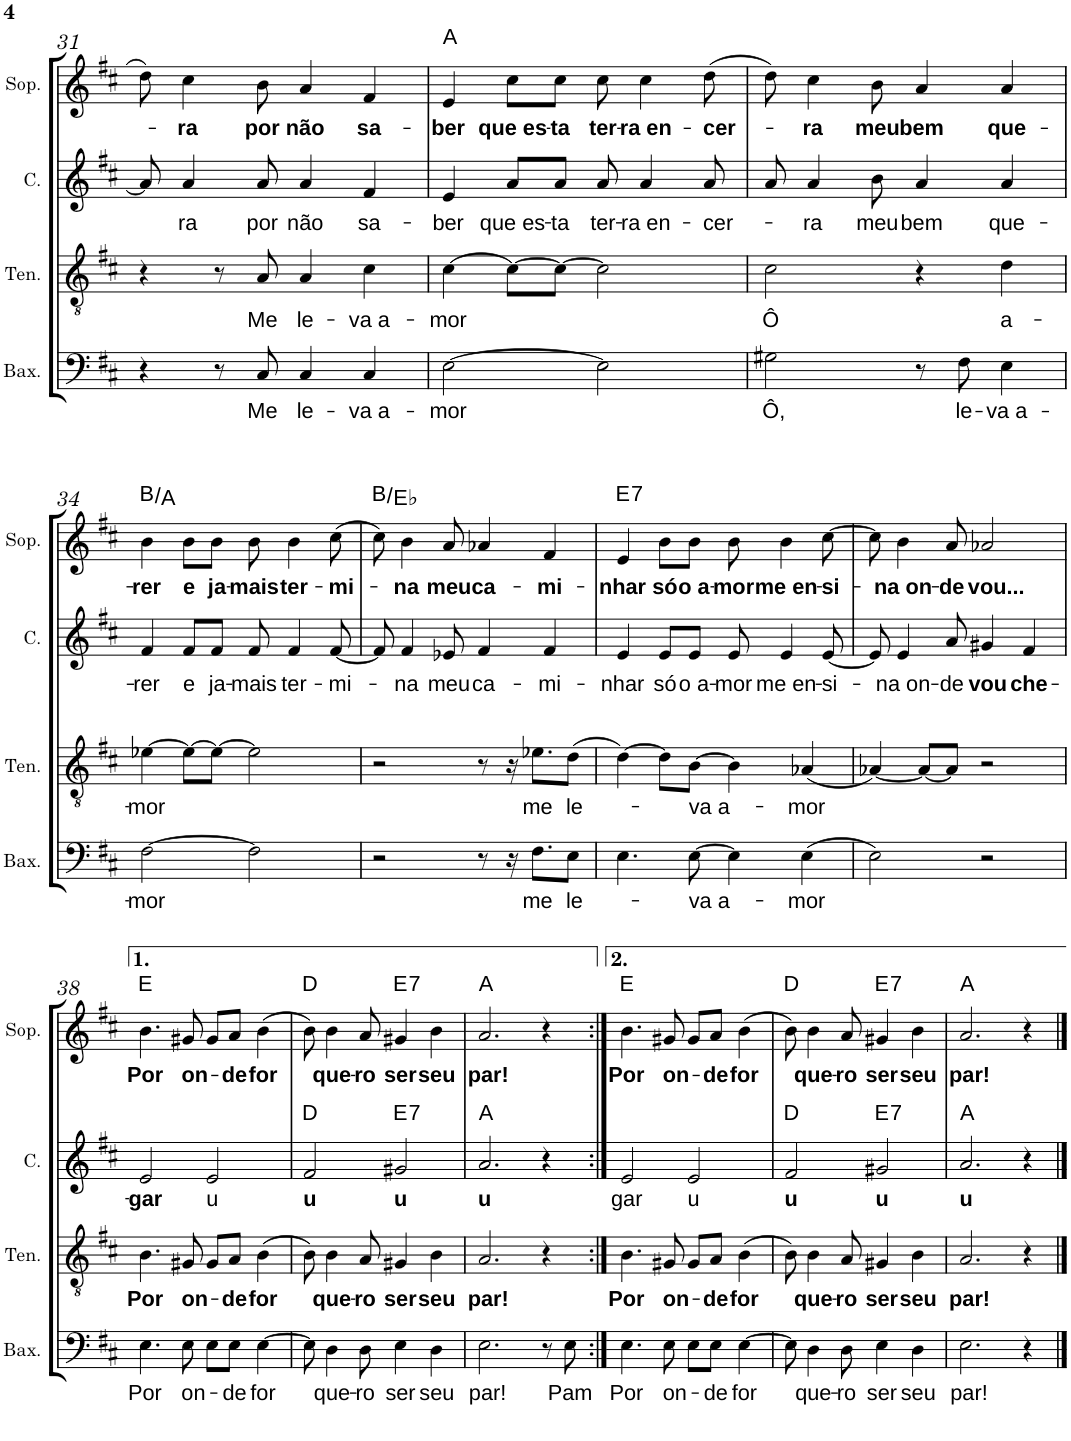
**kern	**text	**kern	**text	**harte	**kern	**text	**harte	**kern	**text	**harte
*part4	*part4	*part3	*part3	*part3	*part2	*part2	*part2	*part1	*part1	*part1
*staff4	*staff4	*staff3	*staff3	*	*staff2	*staff2	*	*staff1	*staff1	*
*I"Baixo	*	*I"Tenor	*	*	*I"Contralto	*	*	*I"Soprano	*	*
*I'Bax.	*	*I'Ten.	*	*	*I'C.	*	*	*I'Sop.	*	*
!!LO:PB:g=z
*clefF4	*	*clefGv2	*	*	*clefG2	*	*	*clefG2	*	*
*k[f#c#]	*	*k[f#c#]	*	*	*k[f#c#]	*	*	*k[f#c#]	*	*
*M4/4	*	*M4/4	*	*	*M4/4	*	*	*M4/4	*	*
=31	=31	=31	=31	=31	=31	=31	=31	=31	=31	=31
4r	.	4r	.	.	8a/]	.	.	8dd\	.	.
!	!	!	!	!	!	!LO:LY:b	!	!	!LO:LY:b	!
.	.	.	.	.	4a/	-ra	.	4cc#\	-ra	.
8r	.	8r	.	.	.	.	.	.	.	.
!	!LO:LY:b	!	!LO:LY:b	!	!	!LO:LY:b	!	!	!LO:LY:b	!
8C#/	Me	8A/	Me	.	8a/	por	.	8b\	por	.
!	!LO:LY:b	!	!LO:LY:b	!	!	!LO:LY:b	!	!	!LO:LY:b	!
4C#/	le-	4A/	le-	.	4a/	não	.	4a/	não	.
!	!LO:LY:b	!	!LO:LY:b	!	!	!LO:LY:b	!	!	!LO:LY:b	!
4C#/	-va a-	4c#\	-va a-	.	4f#/	sa-	.	4f#/	sa-	.
=32	=32	=32	=32	=32	=32	=32	=32	=32	=32	=32
!	!LO:LY:b	!	!LO:LY:b	!	!	!LO:LY:b	!	!	!LO:LY:b	!
[2E\	-mor	[4c#\	-mor	.	4e/	-ber	.	4e/	-ber	A:maj
!	!	!	!	!	!	!LO:LY:b	!	!	!LO:LY:b	!
.	.	8c#\L_	.	.	8a/L	que es-	.	8cc#\L	que es-	.
!	!	!	!	!	!	!LO:LY:b	!	!	!LO:LY:b	!
.	.	8c#\J_	.	.	8a/J	-ta	.	8cc#\J	-ta	.
!	!	!	!	!	!	!LO:LY:b	!	!	!LO:LY:b	!
2E\]	.	2c#\]	.	.	8a/	ter-	.	8cc#\	ter-	.
!	!	!	!	!	!	!LO:LY:b	!	!	!LO:LY:b	!
.	.	.	.	.	4a/	-ra en-	.	4cc#\	-ra en-	.
!	!	!	!	!	!	!LO:LY:b	!	!	!LO:LY:b	!
.	.	.	.	.	8a/	-cer-	.	(>8dd\	-cer-	.
=33	=33	=33	=33	=33	=33	=33	=33	=33	=33	=33
!	!LO:LY:b	!	!LO:LY:b	!	!	!	!	!	!	!
2G#X\	Ô,	2c#\	Ô	.	8a/	.	.	8dd\)	.	.
!	!	!	!	!	!	!LO:LY:b	!	!	!LO:LY:b	!
.	.	.	.	.	4a/	-ra	.	4cc#\	-ra	.
!	!	!	!	!	!	!LO:LY:b	!	!	!LO:LY:b	!
.	.	.	.	.	8b\	meu	.	8b\	meu	.
!	!	!	!	!	!	!LO:LY:b	!	!	!LO:LY:b	!
8r	.	4r	.	.	4a/	bem	.	4a/	bem	.
!	!LO:LY:b	!	!	!	!	!	!	!	!	!
8F#\	le-	.	.	.	.	.	.	.	.	.
!	!LO:LY:b	!	!LO:LY:b	!	!	!LO:LY:b	!	!	!LO:LY:b	!
4E\	-va a-	4d\	a-	.	4a/	que-	.	4a/	que-	.
!!LO:LB:g=z
=34	=34	=34	=34	=34	=34	=34	=34	=34	=34	=34
!	!LO:LY:b	!	!LO:LY:b	!	!	!LO:LY:b	!	!	!LO:LY:b	!
[2F#\	-mor	[4e-X\	-mor	.	4f#/	-rer	.	4b\	-rer	B:maj/b7
!	!	!	!	!	!	!LO:LY:b	!	!	!LO:LY:b	!
.	.	8e-\L_	.	.	8f#/L	e	.	8b\L	e	.
!	!	!	!	!	!	!LO:LY:b	!	!	!LO:LY:b	!
.	.	8e-\J_	.	.	8f#/J	ja-	.	8b\J	ja-	.
!	!	!	!	!LO:H:kt=N.C.	!	!LO:LY:b	!	!	!LO:LY:b	!
2F#\]	.	2e-\]	.	N	8f#/	-mais	.	8b\	-mais	.
!	!	!	!	!	!	!LO:LY:b	!	!	!LO:LY:b	!
.	.	.	.	.	4f#/	ter-	.	4b\	ter-	.
!	!	!	!	!	!	!LO:LY:b	!	!	!LO:LY:b	!
.	.	.	.	.	[8f#/	-mi-	.	(>8cc#\	-mi-	.
=35	=35	=35	=35	=35	=35	=35	=35	=35	=35	=35
2r	.	2r	.	.	8f#/]	.	.	8cc#\)	.	B:maj/b4
!	!	!	!	!	!	!LO:LY:b	!	!	!LO:LY:b	!
.	.	.	.	.	4f#/	na	.	4b\	-na	.
!	!	!	!	!	!	!LO:LY:b	!	!	!LO:LY:b	!
.	.	.	.	.	8e-X/	meu	.	8a/	meu	.
!	!	!	!	!	!	!LO:LY:b	!	!	!LO:LY:b	!
8r	.	8r	.	.	4f#/	ca-	.	4a-X/	ca-	.
16r	.	16r	.	.	.	.	.	.	.	.
!	!LO:LY:b	!	!LO:LY:b	!	!	!	!	!	!	!
8.F#\L	me	8.e-X\L	me	.	.	.	.	.	.	.
!	!	!	!	!	!	!LO:LY:b	!	!	!LO:LY:b	!
.	.	.	.	.	4f#/	-mi-	.	4f#/	-mi-	.
!	!LO:LY:b	!	!LO:LY:b	!	!	!	!	!	!	!
8E\J	le-	(>8d\J	le-	.	.	.	.	.	.	.
=36	=36	=36	=36	=36	=36	=36	=36	=36	=36	=36
!	!	!	!	!	!	!LO:LY:b	!	!	!LO:LY:b	!LO:H:kt=7
4.E\	.	[4d\)	.	.	4e/	-nhar	.	4e/	-nhar	E:7
!	!	!	!	!	!	!LO:LY:b	!	!	!LO:LY:b	!
.	.	8d\L]	.	.	8e/L	só	.	8b\L	só	.
!	!LO:LY:b	!	!LO:LY:b	!	!	!LO:LY:b	!	!	!LO:LY:b	!
[8E\	-va a-	[8B\J	va a-	.	8e/J	o a-	.	8b\J	o a-	.
!	!	!	!	!	!	!LO:LY:b	!	!	!LO:LY:b	!
4E\]	.	4B\]	.	.	8e/	-mor	.	8b\	-mor	.
!	!	!	!	!	!	!LO:LY:b	!	!	!LO:LY:b	!
.	.	.	.	.	4e/	me en-	.	4b\	me en-	.
!	!LO:LY:b	!	!LO:LY:b	!	!	!	!	!	!	!
(>4E\	mor	(<4A-X/	-mor	.	.	.	.	.	.	.
!	!	!	!	!	!	!LO:LY:b	!	!	!LO:LY:b	!
.	.	.	.	.	[8e/	-si-	.	[8cc#\	-si-	.
=37	=37	=37	=37	=37	=37	=37	=37	=37	=37	=37
2E\)	.	[4A-X/)	.	.	8e/]	.	.	8cc#\]	.	.
!	!	!	!	!	!	!LO:LY:b	!	!	!LO:LY:b	!
.	.	.	.	.	4e/	-na on-	.	4b\	-na on-	.
.	.	8A-/L_	.	.	.	.	.	.	.	.
!	!	!	!	!	!	!LO:LY:b	!	!	!LO:LY:b	!
.	.	8A-/J]	.	.	8a/	-de	.	8a/	-de	.
!	!	!	!	!	!	!LO:LY:b	!	!	!LO:LY:b	!
2r	.	2r	.	.	4g#X/	vou	.	2a-X/	vou...	.
!	!	!	!	!	!	!LO:LY:b	!	!	!	!
.	.	.	.	.	4f#/	che-	.	.	.	.
!!LO:LB:g=z
=38	=38	=38	=38	=38	=38	=38	=38	=38	=38	=38
!	!LO:LY:b	!	!LO:LY:b	!	!	!LO:LY:b	!	!	!LO:LY:b	!
4.E\	Por	4.B\	Por	.	2e/	-gar	.	4.b\	Por	E:maj
!	!LO:LY:b	!	!LO:LY:b	!	!	!	!	!	!LO:LY:b	!
8E\	on-	8G#X/	on-	.	.	.	.	8g#X/	on-	.
!	!	!	!	!	!	!LO:LY:b	!	!	!	!
8E\L	.	8G#/L	.	.	2e/	u	.	8g#/L	.	.
!	!LO:LY:b	!	!LO:LY:b	!	!	!	!	!	!LO:LY:b	!
8E\J	-de	8A/J	-de	.	.	.	.	8a/J	-de	.
!	!LO:LY:b	!	!LO:LY:b	!	!	!	!	!	!LO:LY:b	!
[4E\	for	(>4B\	for	.	.	.	.	(>4b\	for	.
=39	=39	=39	=39	=39	=39	=39	=39	=39	=39	=39
!	!	!	!	!	!	!LO:LY:b	!	!	!	!
8E\]	.	8B\)	.	.	2f#/	u	D:maj	8b\)	.	D:maj
!	!LO:LY:b	!	!LO:LY:b	!	!	!	!	!	!LO:LY:b	!
4D\	que-	4B\	que-	.	.	.	.	4b\	que-	.
!	!LO:LY:b	!	!LO:LY:b	!	!	!	!	!	!LO:LY:b	!
8D\	-ro	8A/	-ro	.	.	.	.	8a/	-ro	.
!	!LO:LY:b	!	!LO:LY:b	!	!	!LO:LY:b	!LO:H:kt=7	!	!LO:LY:b	!LO:H:kt=7
4E\	ser	4G#X/	ser	.	2g#X/	u	E:7	4g#X/	ser	E:7
!	!LO:LY:b	!	!LO:LY:b	!	!	!	!	!	!LO:LY:b	!
4D\	seu	4B\	seu	.	.	.	.	4b\	seu	.
=40	=40	=40	=40	=40	=40	=40	=40	=40	=40	=40
!	!LO:LY:b	!	!LO:LY:b	!	!	!LO:LY:b	!	!	!LO:LY:b	!
2.E\	par!	2.A/	par!	.	2.a/	u	A:maj	2.a/	par!	A:maj
8r	.	4r	.	.	4r	.	.	4r	.	.
!	!LO:LY:b	!	!	!	!	!	!	!	!	!
8E\	Pam	.	.	.	.	.	.	.	.	.
=41:|!	=41:|!	=41:|!	=41:|!	=41:|!	=41:|!	=41:|!	=41:|!	=41:|!	=41:|!	=41:|!
!	!LO:LY:b	!	!LO:LY:b	!	!	!LO:LY:b	!	!	!LO:LY:b	!
4.E\	Por	4.B\	Por	.	2e/	gar	.	4.b\	Por	E:maj
!	!LO:LY:b	!	!LO:LY:b	!	!	!	!	!	!LO:LY:b	!
8E\	on-	8G#X/	on-	.	.	.	.	8g#X/	on-	.
!	!	!	!	!	!	!LO:LY:b	!	!	!	!
8E\L	.	8G#/L	.	.	2e/	u	.	8g#/L	.	.
!	!LO:LY:b	!	!LO:LY:b	!	!	!	!	!	!LO:LY:b	!
8E\J	-de	8A/J	-de	.	.	.	.	8a/J	-de	.
!	!LO:LY:b	!	!LO:LY:b	!	!	!	!	!	!LO:LY:b	!
[4E\	for	(>4B\	for	.	.	.	.	(>4b\	for	.
=42	=42	=42	=42	=42	=42	=42	=42	=42	=42	=42
!	!	!	!	!	!	!LO:LY:b	!	!	!	!
8E\]	.	8B\)	.	.	2f#/	u	D:maj	8b\)	.	D:maj
!	!LO:LY:b	!	!LO:LY:b	!	!	!	!	!	!LO:LY:b	!
4D\	que-	4B\	que-	.	.	.	.	4b\	que-	.
!	!LO:LY:b	!	!LO:LY:b	!	!	!	!	!	!LO:LY:b	!
8D\	-ro	8A/	-ro	.	.	.	.	8a/	-ro	.
!	!LO:LY:b	!	!LO:LY:b	!	!	!LO:LY:b	!LO:H:kt=7	!	!LO:LY:b	!LO:H:kt=7
4E\	ser	4G#X/	ser	.	2g#X/	u	E:7	4g#X/	ser	E:7
!	!LO:LY:b	!	!LO:LY:b	!	!	!	!	!	!LO:LY:b	!
4D\	seu	4B\	seu	.	.	.	.	4b\	seu	.
=43	=43	=43	=43	=43	=43	=43	=43	=43	=43	=43
!	!LO:LY:b	!	!LO:LY:b	!	!	!LO:LY:b	!	!	!LO:LY:b	!
2.E\	par!	2.A/	par!	.	2.a/	u	A:maj	2.a/	par!	A:maj
4r	.	4r	.	.	4r	.	.	4r	.	.
==	==	==	==	==	==	==	==	==	==	==
*-	*-	*-	*-	*-	*-	*-	*-	*-	*-	*-
